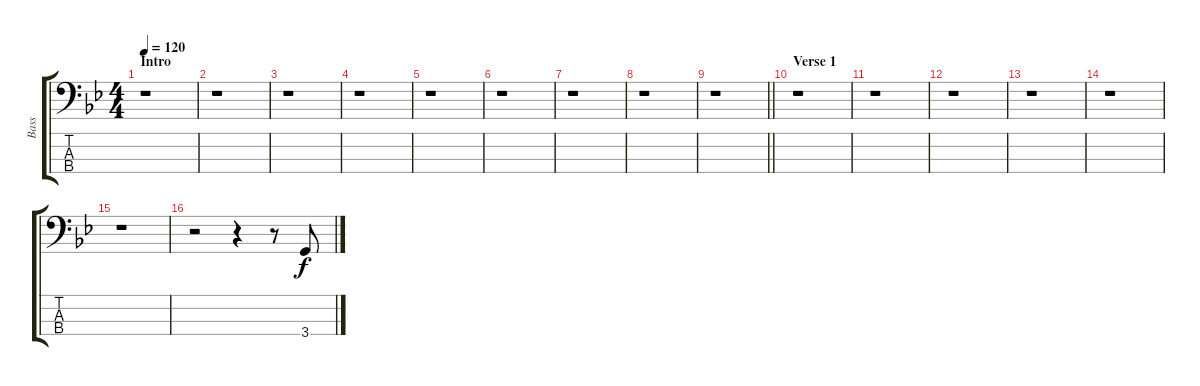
\track ("Bass" "Bass") {instrument electricbassfinger}
\staff {score tabs}
\tuning (G2 D2 A1 E1) {hide}
\ts (4 4)
\section ("" "Intro")
\tempo 120
\clef f4
\ks bb
r.1{dy f instrument electricbassfinger} |
r.1 |
r.1 |
r.1 |
r.1 |
r.1 |
r.1 |
r.1 |
\barLineRight lightlight
r.1 |
\section ("" "Verse 1")
r.1 |
r.1 |
r.1 |
r.1 |
r.1 |
r.1 |
r.2 r.4 r.8 3.4.8
